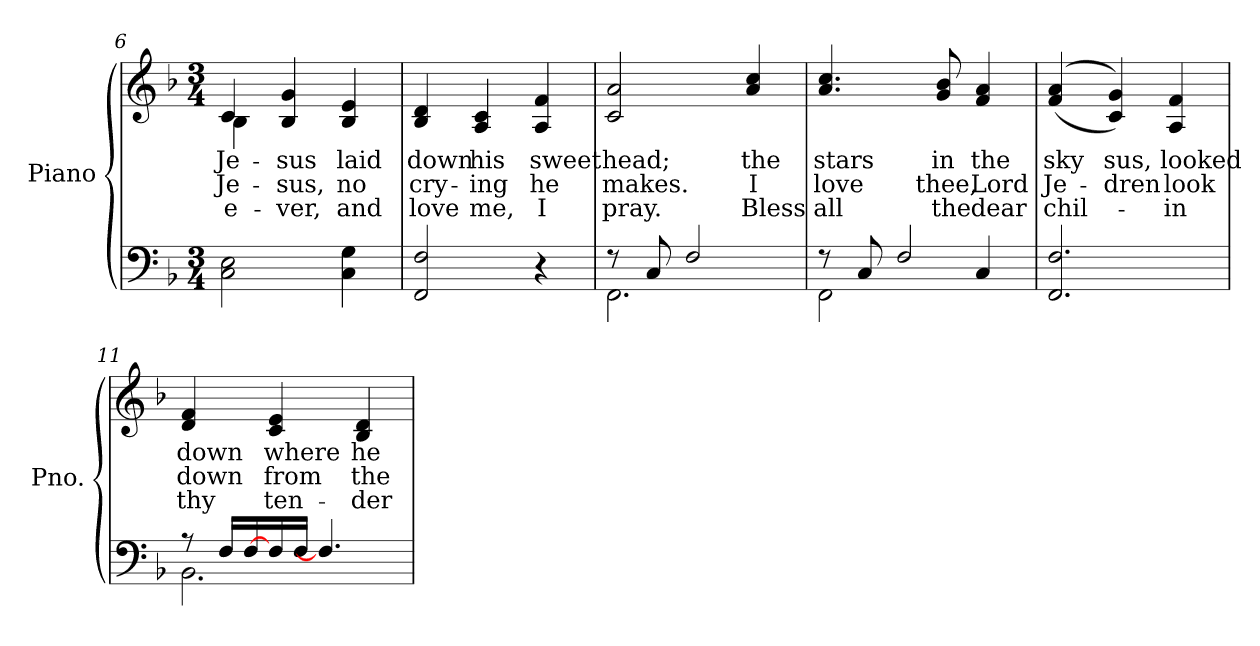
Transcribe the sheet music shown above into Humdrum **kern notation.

**kern	**kern	**text	**text	**text
*part2	*part1	*part1	*part1	*part1
*staff2	*staff1	*staff1	*staff1	*staff1
*I"Piano	*I"Piano	*	*	*
*I'Pno.	*I'Pno.	*	*	*
!!LO:LB:g=z
*clefF4	*clefG2	*	*	*
*k[b-]	*k[b-]	*	*	*
*F:	*F:	*	*	*
*M3/4	*M3/4	*	*	*
=6	=6	=6	=6	=6
!	!	!LO:LY:b:color=#000000	!LO:LY:b:color=#000000	!LO:LY:b:color=#000000
*	*^	*	*	*
2Ci\ 2Ei	4ci/	4B-i\	Je-	Je-	-e-
!	!	!	!LO:LY:b:color=#000000	!LO:LY:b:color=#000000	!LO:LY:b:color=#000000
.	4B-i/ 4gi	4ryy	-sus	-sus,	-ver,
!	!	!	!LO:LY:b:color=#000000	!LO:LY:b:color=#000000	!LO:LY:b:color=#000000
4Ci\ 4Gi	4B-i/ 4ei	4ryy	laid	no	and
*	*v	*v	*	*	*
=7	=7	=7	=7	=7
*	*^	*	*	*
!	!	!	!LO:LY:b:color=#000000	!LO:LY:b:color=#000000	!LO:LY:b:color=#000000
*	*v	*v	*	*	*
2FFi/ 2Fi	4B-i/ 4di	down	cry-	love
!	!	!LO:LY:b:color=#000000	!LO:LY:b:color=#000000	!LO:LY:b:color=#000000
.	4Ai/ 4ci	his	-ing	me,
!	!	!LO:LY:b:color=#000000	!LO:LY:b:color=#000000	!LO:LY:b:color=#000000
4r	4Ai/ 4fi	sweet	he	I
=8	=8	=8	=8	=8
*^	*	*	*	*
!	!	!	!LO:LY:b:color=#000000	!LO:LY:b:color=#000000	!LO:LY:b:color=#000000
8r	2.FFi\	2ci/ 2ai	head;	makes.	pray.
8Ci/	.	.	.	.	.
2Fi/	.	.	.	.	.
!	!	!	!LO:LY:b:color=#000000	!LO:LY:b:color=#000000	!LO:LY:b:color=#000000
.	.	4ai/ 4cci	the	I	Bless
=9	=9	=9	=9	=9	=9
!	!	!	!LO:LY:b:color=#000000	!LO:LY:b:color=#000000	!LO:LY:b:color=#000000
8r	2FFi\	4.ai/ 4.cci	stars	love	all
8Ci/	.	.	.	.	.
2Fi/	.	.	.	.	.
!	!	!	!LO:LY:b:color=#000000	!LO:LY:b:color=#000000	!LO:LY:b:color=#000000
.	.	8gi/ 8b-i	in	thee,	the
!	!	!	!LO:LY:b:color=#000000	!LO:LY:b:color=#000000	!LO:LY:b:color=#000000
.	4Ci/	4fi/ 4ai	the	Lord	dear
*v	*v	*	*	*	*
=10	=10	=10	=10	=10
*^	*	*	*	*
!	!	!	!LO:LY:b:color=#000000	!LO:LY:b:color=#000000	!LO:LY:b:color=#000000
*v	*v	*	*	*	*
2.FFi/ 2.Fi	((4fi/ 4ai	sky	Je-	chil-
!	!	!LO:LY:b:color=#000000	!LO:LY:b:color=#000000	!
.	4ci/ 4gi))	-sus,	-dren	.
!	!	!LO:LY:b:color=#000000	!LO:LY:b:color=#000000	!LO:LY:b:color=#000000
.	4Ai/ 4fi	looked	look	in
!!LO:LB:g=z
=11	=11	=11	=11	=11
*^	*	*	*	*
!	!	!	!LO:LY:b:color=#000000	!LO:LY:b:color=#000000	!LO:LY:b:color=#000000
8r	2.BB-i\	4di/ 4fi	down	down	thy
*tremolo	*	*	*	*	*
16Fi/LL	.	.	.	.	.
[16F@@16@@i	.	.	.	.	.
!	!	!	!LO:LY:b:color=#000000	!LO:LY:b:color=#000000	!LO:LY:b:color=#000000
16Fi/	.	4ci/ 4ei	where	from	ten-
16F@@16@@iJJ	.	.	.	.	.
*Xtremolo	*	*	*	*	*
4.F@@8@@i]	.	.	.	.	.
!	!	!	!LO:LY:b:color=#000000	!LO:LY:b:color=#000000	!LO:LY:b:color=#000000
.	.	4B-i/ 4di	he	the	-der
.	.	.	.	.	.
.	.	.	.	.	.
.	.	.	.	.	.
.	.	.	.	.	.
*v	*v	*	*	*	*
=	=	=	=	=
*-	*-	*-	*-	*-
